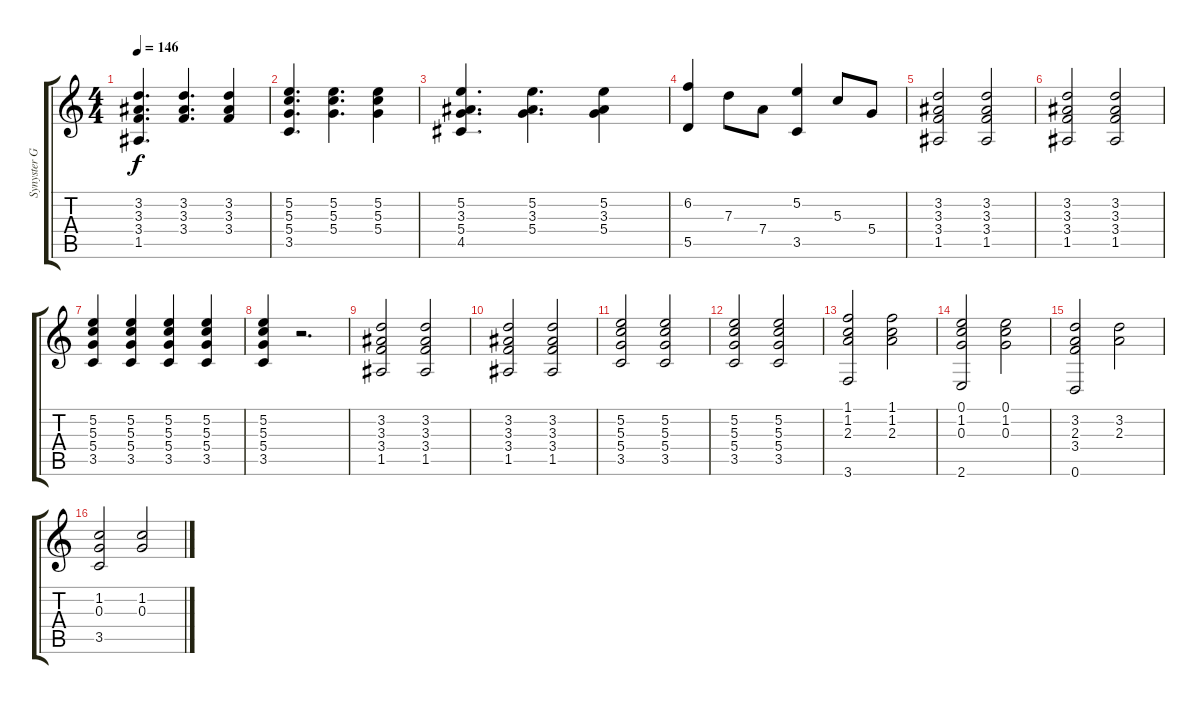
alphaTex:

\track ("Synyster Gates | Gtr. 1 - Drop D" "Synyster G") {instrument electricguitarclean}
\staff {score tabs}
\tuning (E4 B3 G3 D3 A2 D2) {hide}
\ts (4 4)
\tempo 146
\clef g2
\ks c
(3.2 3.3 3.4 1.5).4{d dy f} (3.2 3.3 3.4).4{d} (3.2 3.3 3.4).4 |
(5.2 5.3 5.4 3.5).4{d} (5.2 5.3 5.4).4{d} (5.2 5.3 5.4).4 |
(5.2 3.3 5.4 4.5).4{d} (5.2 3.3 5.4).4{d} (5.2 3.3 5.4).4 |
(6.2 5.5).4 7.3.8 7.4.8 (5.2 3.5).4 5.3.8 5.4.8 |
(3.2 3.3 3.4 1.5).2 (3.2 3.3 3.4 1.5).2 |
(3.2 3.3 3.4 1.5).2 (3.2 3.3 3.4 1.5).2 |
(5.2 5.3 5.4 3.5).4 (5.2 5.3 5.4 3.5).4 (5.2 5.3 5.4 3.5).4 (5.2 5.3 5.4 3.5).4 |
(5.2 5.3 5.4 3.5).4 r.2{d} |
(3.2 3.3 3.4 1.5).2 (3.2 3.3 3.4 1.5).2 |
(3.2 3.3 3.4 1.5).2 (3.2 3.3 3.4 1.5).2 |
(5.2 5.3 5.4 3.5).2 (5.2 5.3 5.4 3.5).2 |
(5.2 5.3 5.4 3.5).2 (5.2 5.3 5.4 3.5).2 |
(1.1 1.2 2.3 3.6).2 (1.1 1.2 2.3).2 |
(0.1 1.2 0.3 2.6).2 (0.1 1.2 0.3).2 |
(3.2 2.3 3.4 0.6).2 (3.2 2.3).2 |
(1.2 0.3 3.5).2 (1.2 0.3).2
